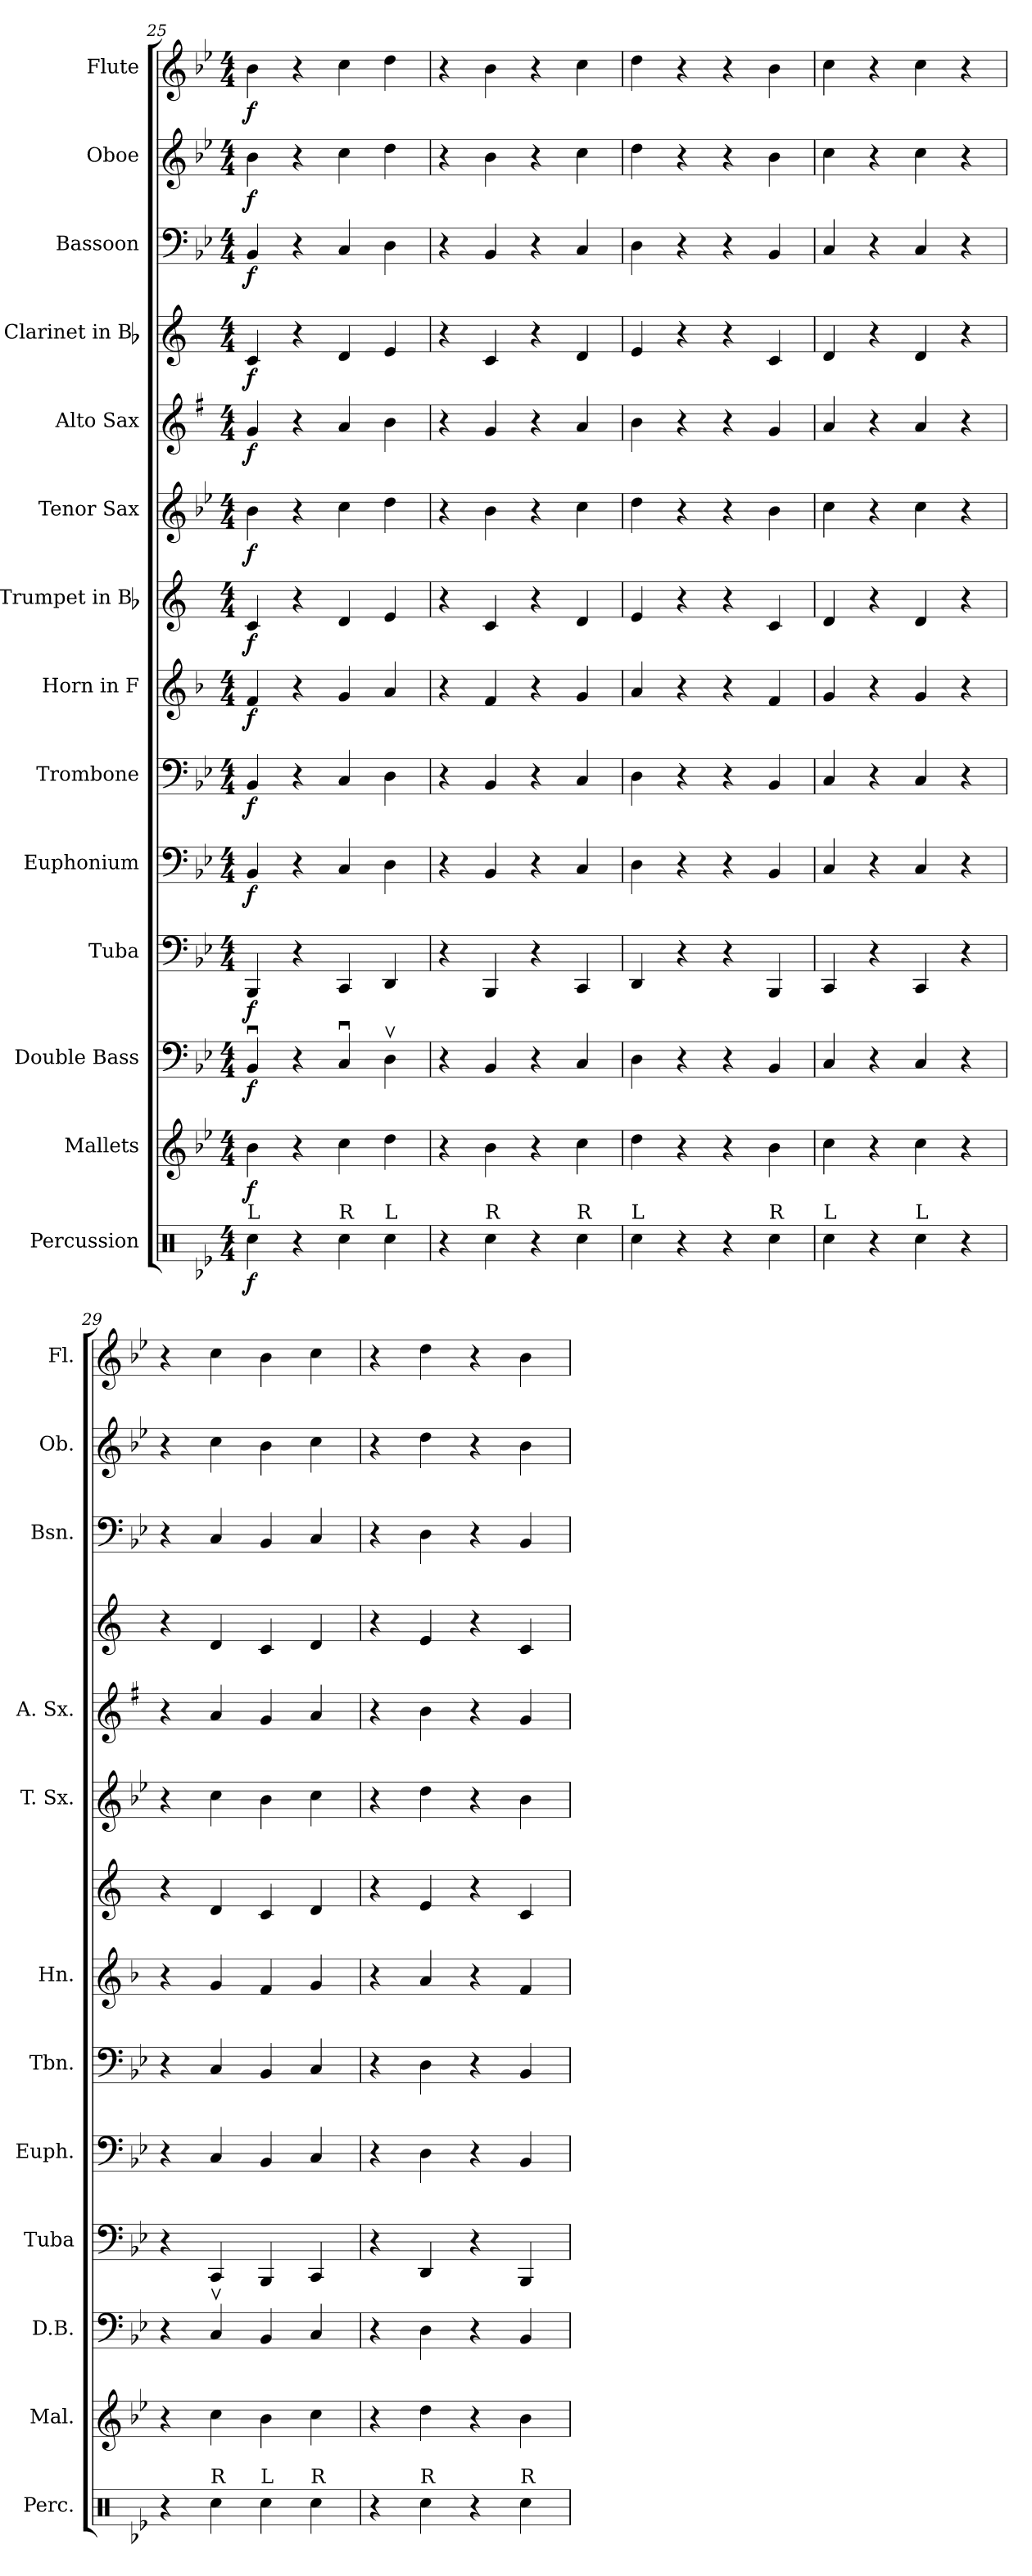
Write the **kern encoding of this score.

**kern	**dynam	**kern	**dynam	**kern	**dynam	**kern	**dynam	**kern	**dynam	**kern	**dynam	**kern	**dynam	**kern	**dynam	**kern	**dynam	**kern	**dynam	**kern	**dynam	**kern	**dynam	**kern	**dynam	**kern	**dynam
*part14	*part14	*part13	*part13	*part12	*part12	*part11	*part11	*part10	*part10	*part9	*part9	*part8	*part8	*part7	*part7	*part6	*part6	*part5	*part5	*part4	*part4	*part3	*part3	*part2	*part2	*part1	*part1
*staff14	*staff14	*staff13	*staff13	*staff12	*staff12	*staff11	*staff11	*staff10	*staff10	*staff9	*staff9	*staff8	*staff8	*staff7	*staff7	*staff6	*staff6	*staff5	*staff5	*staff4	*staff4	*staff3	*staff3	*staff2	*staff2	*staff1	*staff1
*I"Percussion	*	*I"Mallets	*	*I"Double Bass	*	*I"Tuba	*	*I"Euphonium	*	*I"Trombone	*	*I"Horn in F	*	*I"Trumpet in Bb	*	*I"Tenor Sax	*	*I"Alto Sax	*	*I"Clarinet in Bb	*	*I"Bassoon	*	*I"Oboe	*	*I"Flute	*
*I'Perc.	*	*I'Mal.	*	*I'D.B.	*	*I'Tuba	*	*I'Euph.	*	*I'Tbn.	*	*I'Hn.	*	*	*	*I'T. Sx.	*	*I'A. Sx.	*	*	*	*I'Bsn.	*	*I'Ob.	*	*I'Fl.	*
!!LO:PB:g=z
*clefX	*	*clefG2	*	*clefF4	*	*clefF4	*	*clefF4	*	*clefF4	*	*clefG2	*	*clefG2	*	*clefG2	*	*clefG2	*	*clefG2	*	*clefF4	*	*clefG2	*	*clefG2	*
*	*	*	*	*ITrd7c12	*	*	*	*	*	*	*	*ITrd4c7	*	*ITrd1c2	*	*ITrd8c14	*	*ITrd5c9	*	*ITrd1c2	*	*	*	*	*	*	*
*k[b-e-]	*	*k[b-e-]	*	*k[b-e-]	*	*k[b-e-]	*	*k[b-e-]	*	*k[b-e-]	*	*k[b-e-]	*	*k[b-e-]	*	*k[b-e-]	*	*k[b-e-]	*	*k[b-e-]	*	*k[b-e-]	*	*k[b-e-]	*	*k[b-e-]	*
*B-:	*	*B-:	*	*B-:	*	*B-:	*	*B-:	*	*B-:	*	*B-:	*	*B-:	*	*B-:	*	*B-:	*	*B-:	*	*B-:	*	*B-:	*	*B-:	*
*M4/4	*	*M4/4	*	*M4/4	*	*M4/4	*	*M4/4	*	*M4/4	*	*M4/4	*	*M4/4	*	*M4/4	*	*M4/4	*	*M4/4	*	*M4/4	*	*M4/4	*	*M4/4	*
=25	=25	=25	=25	=25	=25	=25	=25	=25	=25	=25	=25	=25	=25	=25	=25	=25	=25	=25	=25	=25	=25	=25	=25	=25	=25	=25	=25
!LO:TX:a:t=L	!	!	!	!	!	!	!	!	!	!	!	!	!	!	!	!	!	!	!	!	!	!	!	!	!	!	!
!	!LO:DY:b	!	!LO:DY:b	!	!LO:DY:b	!	!LO:DY:b	!	!LO:DY:b	!	!LO:DY:b	!	!LO:DY:b	!	!LO:DY:b	!	!LO:DY:b	!	!LO:DY:b	!	!LO:DY:b	!	!LO:DY:b	!	!LO:DY:b	!	!LO:DY:b
4Rcc\	f	4b-\	f	4BBB-u>/	f	4BBB-/	f	4BB-/	f	4BB-/	f	4B-/	f	4B-/	f	4B-\	f	4B-/	f	4B-/	f	4BB-/	f	4b-\	f	4b-\	f
4r	.	4r	.	4r	.	4r	.	4r	.	4r	.	4r	.	4r	.	4r	.	4r	.	4r	.	4r	.	4r	.	4r	.
!LO:TX:a:t=R	!	!	!	!	!	!	!	!	!	!	!	!	!	!	!	!	!	!	!	!	!	!	!	!	!	!	!
4Rcc\	.	4cc\	.	4CCu>/	.	4CC/	.	4C/	.	4C/	.	4c/	.	4c/	.	4c\	.	4c/	.	4c/	.	4C/	.	4cc\	.	4cc\	.
!LO:TX:a:t=L	!	!	!	!	!	!	!	!	!	!	!	!	!	!	!	!	!	!	!	!	!	!	!	!	!	!	!
4Rcc\	.	4dd\	.	4DDv>\	.	4DD/	.	4D\	.	4D\	.	4d/	.	4d/	.	4d\	.	4d\	.	4d/	.	4D\	.	4dd\	.	4dd\	.
=26	=26	=26	=26	=26	=26	=26	=26	=26	=26	=26	=26	=26	=26	=26	=26	=26	=26	=26	=26	=26	=26	=26	=26	=26	=26	=26	=26
4r	.	4r	.	4r	.	4r	.	4r	.	4r	.	4r	.	4r	.	4r	.	4r	.	4r	.	4r	.	4r	.	4r	.
!LO:TX:a:t=R	!	!	!	!	!	!	!	!	!	!	!	!	!	!	!	!	!	!	!	!	!	!	!	!	!	!	!
4Rcc\	.	4b-\	.	4BBB-/	.	4BBB-/	.	4BB-/	.	4BB-/	.	4B-/	.	4B-/	.	4B-\	.	4B-/	.	4B-/	.	4BB-/	.	4b-\	.	4b-\	.
4r	.	4r	.	4r	.	4r	.	4r	.	4r	.	4r	.	4r	.	4r	.	4r	.	4r	.	4r	.	4r	.	4r	.
!LO:TX:a:t=R	!	!	!	!	!	!	!	!	!	!	!	!	!	!	!	!	!	!	!	!	!	!	!	!	!	!	!
4Rcc\	.	4cc\	.	4CC/	.	4CC/	.	4C/	.	4C/	.	4c/	.	4c/	.	4c\	.	4c/	.	4c/	.	4C/	.	4cc\	.	4cc\	.
=27	=27	=27	=27	=27	=27	=27	=27	=27	=27	=27	=27	=27	=27	=27	=27	=27	=27	=27	=27	=27	=27	=27	=27	=27	=27	=27	=27
!LO:TX:a:t=L	!	!	!	!	!	!	!	!	!	!	!	!	!	!	!	!	!	!	!	!	!	!	!	!	!	!	!
4Rcc\	.	4dd\	.	4DD\	.	4DD/	.	4D\	.	4D\	.	4d/	.	4d/	.	4d\	.	4d\	.	4d/	.	4D\	.	4dd\	.	4dd\	.
4r	.	4r	.	4r	.	4r	.	4r	.	4r	.	4r	.	4r	.	4r	.	4r	.	4r	.	4r	.	4r	.	4r	.
4r	.	4r	.	4r	.	4r	.	4r	.	4r	.	4r	.	4r	.	4r	.	4r	.	4r	.	4r	.	4r	.	4r	.
!LO:TX:a:t=R	!	!	!	!	!	!	!	!	!	!	!	!	!	!	!	!	!	!	!	!	!	!	!	!	!	!	!
4Rcc\	.	4b-\	.	4BBB-/	.	4BBB-/	.	4BB-/	.	4BB-/	.	4B-/	.	4B-/	.	4B-\	.	4B-/	.	4B-/	.	4BB-/	.	4b-\	.	4b-\	.
=28	=28	=28	=28	=28	=28	=28	=28	=28	=28	=28	=28	=28	=28	=28	=28	=28	=28	=28	=28	=28	=28	=28	=28	=28	=28	=28	=28
!LO:TX:a:t=L	!	!	!	!	!	!	!	!	!	!	!	!	!	!	!	!	!	!	!	!	!	!	!	!	!	!	!
4Rcc\	.	4cc\	.	4CC/	.	4CC/	.	4C/	.	4C/	.	4c/	.	4c/	.	4c\	.	4c/	.	4c/	.	4C/	.	4cc\	.	4cc\	.
4r	.	4r	.	4r	.	4r	.	4r	.	4r	.	4r	.	4r	.	4r	.	4r	.	4r	.	4r	.	4r	.	4r	.
!LO:TX:a:t=L	!	!	!	!	!	!	!	!	!	!	!	!	!	!	!	!	!	!	!	!	!	!	!	!	!	!	!
4Rcc\	.	4cc\	.	4CC/	.	4CC/	.	4C/	.	4C/	.	4c/	.	4c/	.	4c\	.	4c/	.	4c/	.	4C/	.	4cc\	.	4cc\	.
4r	.	4r	.	4r	.	4r	.	4r	.	4r	.	4r	.	4r	.	4r	.	4r	.	4r	.	4r	.	4r	.	4r	.
=29	=29	=29	=29	=29	=29	=29	=29	=29	=29	=29	=29	=29	=29	=29	=29	=29	=29	=29	=29	=29	=29	=29	=29	=29	=29	=29	=29
4r	.	4r	.	4r	.	4r	.	4r	.	4r	.	4r	.	4r	.	4r	.	4r	.	4r	.	4r	.	4r	.	4r	.
!LO:TX:a:t=R	!	!	!	!	!	!	!	!	!	!	!	!	!	!	!	!	!	!	!	!	!	!	!	!	!	!	!
4Rcc\	.	4cc\	.	4CCv>/	.	4CC/	.	4C/	.	4C/	.	4c/	.	4c/	.	4c\	.	4c/	.	4c/	.	4C/	.	4cc\	.	4cc\	.
!LO:TX:a:t=L	!	!	!	!	!	!	!	!	!	!	!	!	!	!	!	!	!	!	!	!	!	!	!	!	!	!	!
4Rcc\	.	4b-\	.	4BBB-/	.	4BBB-/	.	4BB-/	.	4BB-/	.	4B-/	.	4B-/	.	4B-\	.	4B-/	.	4B-/	.	4BB-/	.	4b-\	.	4b-\	.
!LO:TX:a:t=R	!	!	!	!	!	!	!	!	!	!	!	!	!	!	!	!	!	!	!	!	!	!	!	!	!	!	!
4Rcc\	.	4cc\	.	4CC/	.	4CC/	.	4C/	.	4C/	.	4c/	.	4c/	.	4c\	.	4c/	.	4c/	.	4C/	.	4cc\	.	4cc\	.
=30	=30	=30	=30	=30	=30	=30	=30	=30	=30	=30	=30	=30	=30	=30	=30	=30	=30	=30	=30	=30	=30	=30	=30	=30	=30	=30	=30
4r	.	4r	.	4r	.	4r	.	4r	.	4r	.	4r	.	4r	.	4r	.	4r	.	4r	.	4r	.	4r	.	4r	.
!LO:TX:a:t=R	!	!	!	!	!	!	!	!	!	!	!	!	!	!	!	!	!	!	!	!	!	!	!	!	!	!	!
4Rcc\	.	4dd\	.	4DD\	.	4DD/	.	4D\	.	4D\	.	4d/	.	4d/	.	4d\	.	4d\	.	4d/	.	4D\	.	4dd\	.	4dd\	.
4r	.	4r	.	4r	.	4r	.	4r	.	4r	.	4r	.	4r	.	4r	.	4r	.	4r	.	4r	.	4r	.	4r	.
!LO:TX:a:t=R	!	!	!	!	!	!	!	!	!	!	!	!	!	!	!	!	!	!	!	!	!	!	!	!	!	!	!
4Rcc\	.	4b-\	.	4BBB-/	.	4BBB-/	.	4BB-/	.	4BB-/	.	4B-/	.	4B-/	.	4B-\	.	4B-/	.	4B-/	.	4BB-/	.	4b-\	.	4b-\	.
=	=	=	=	=	=	=	=	=	=	=	=	=	=	=	=	=	=	=	=	=	=	=	=	=	=	=	=
*-	*-	*-	*-	*-	*-	*-	*-	*-	*-	*-	*-	*-	*-	*-	*-	*-	*-	*-	*-	*-	*-	*-	*-	*-	*-	*-	*-
